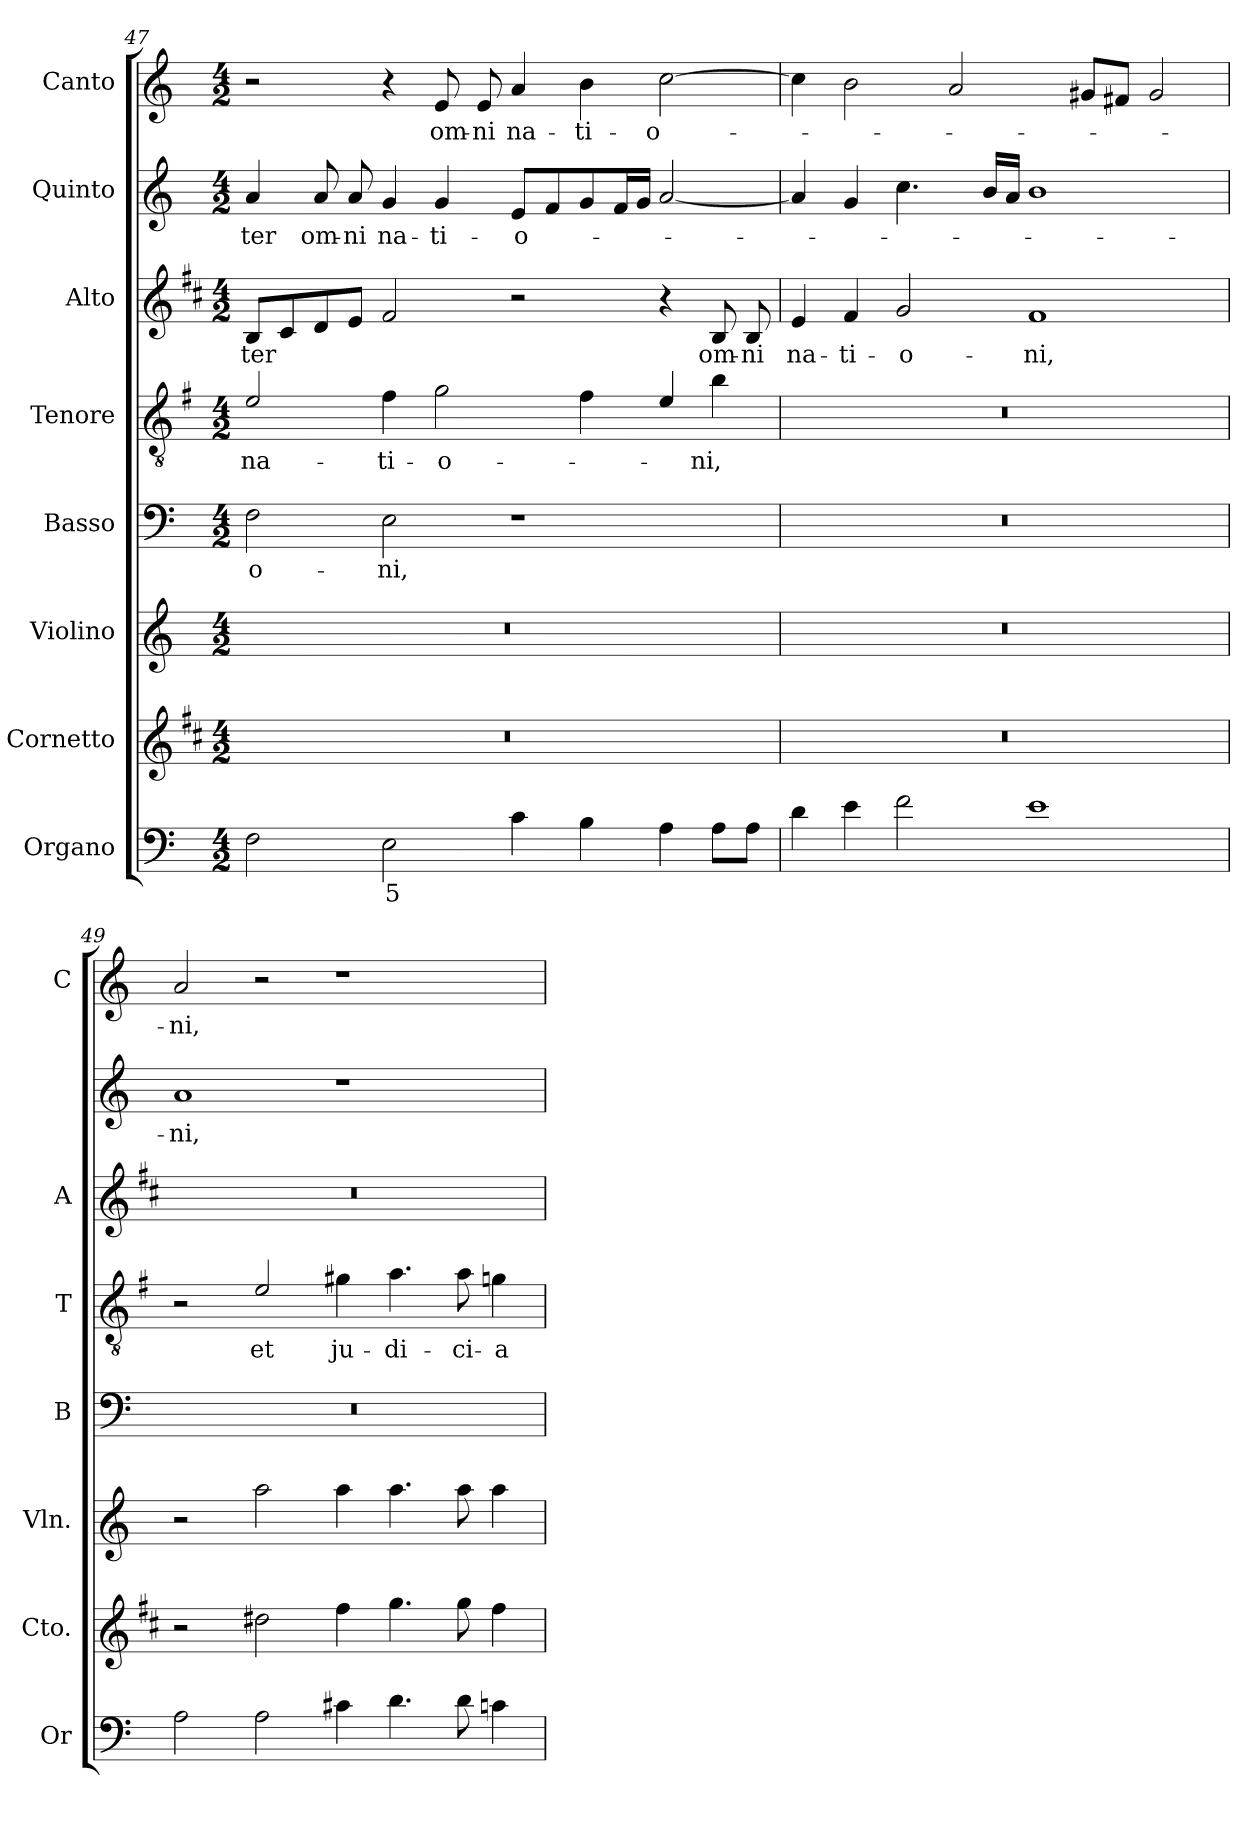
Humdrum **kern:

**kern	**text	**kern	**kern	**kern	**text	**kern	**text	**kern	**text	**kern	**text	**kern	**text
*part8	*part8	*part7	*part6	*part5	*part5	*part4	*part4	*part3	*part3	*part2	*part2	*part1	*part1
*staff8	*staff8	*staff7	*staff6	*staff5	*staff5	*staff4	*staff4	*staff3	*staff3	*staff2	*staff2	*staff1	*staff1
*I"Organo	*	*I"Cornetto	*I"Violino	*I"Basso	*	*I"Tenore	*	*I"Alto	*	*I"Quinto	*	*I"Canto	*
*I'Or	*	*I'Cto.	*I'Vln.	*I'B	*	*I'T	*	*I'A	*	*	*	*I'C	*
*clefF4	*	*clefG2	*clefG2	*clefF4	*	*clefGv2	*	*clefG2	*	*clefG2	*	*clefG2	*
*	*	*ITrd1c2	*	*	*	*ITrd4c7	*	*ITrd1c2	*	*	*	*	*
*k[]	*	*k[]	*k[]	*k[]	*	*k[]	*	*k[]	*	*k[]	*	*k[]	*
*C:	*	*C:	*C:	*C:	*	*C:	*	*C:	*	*C:	*	*C:	*
*M4/2	*	*M4/2	*M4/2	*M4/2	*	*M4/2	*	*M4/2	*	*M4/2	*	*M4/2	*
=47	=47	=47	=47	=47	=47	=47	=47	=47	=47	=47	=47	=47	=47
!	!	!	!	!	!LO:LY:b	!	!LO:LY:b	!	!LO:LY:b	!	!LO:LY:b	!	!
2F\	.	0r	0r	2F\	-o-	2A/	na-	8A/L	-ter	4a/	-ter	2r	.
.	.	.	.	.	.	.	.	8B/	.	.	.	.	.
!	!	!	!	!	!	!	!	!	!	!	!LO:LY:b	!	!
.	.	.	.	.	.	.	.	8c/	.	8a/	om-	.	.
!	!	!	!	!	!	!	!	!	!	!	!LO:LY:b	!	!
.	.	.	.	.	.	.	.	8d/J	.	8a/	-ni	.	.
!	!LO:LY:b	!	!	!	!LO:LY:b	!	!LO:LY:b	!	!	!	!LO:LY:b	!	!
2E\	5	.	.	2E\	-ni,	4B\	-ti-	2e/	.	4g/	na-	4r	.
!	!	!	!	!	!	!	!LO:LY:b	!	!	!	!LO:LY:b	!	!LO:LY:b
.	.	.	.	.	.	2c\	-o-	.	.	4g/	-ti-	8e/	om-
!	!	!	!	!	!	!	!	!	!	!	!	!	!LO:LY:b
.	.	.	.	.	.	.	.	.	.	.	.	8e/	-ni
!	!	!	!	!	!	!	!	!	!	!	!LO:LY:b	!	!LO:LY:b
4c\	.	.	.	1r	.	.	.	2r	.	8e/L	-o-	4a/	na-
.	.	.	.	.	.	.	.	.	.	8f/	.	.	.
!	!	!	!	!	!	!	!	!	!	!	!	!	!LO:LY:b
4B\	.	.	.	.	.	4B\	.	.	.	8g/	.	4b\	-ti-
.	.	.	.	.	.	.	.	.	.	16f/L	.	.	.
.	.	.	.	.	.	.	.	.	.	16g/JJ	.	.	.
!	!	!	!	!	!	!	!	!	!	!	!	!	!LO:LY:b
4A\	.	.	.	.	.	4A/	.	4r	.	[2a/	.	[2cc\	-o-
!	!	!	!	!	!	!	!LO:LY:b	!	!LO:LY:b	!	!	!	!
8A\L	.	.	.	.	.	4e\	-ni,	8A/	om-	.	.	.	.
!	!	!	!	!	!	!	!	!	!LO:LY:b	!	!	!	!
8A\J	.	.	.	.	.	.	.	8A/	-ni	.	.	.	.
=48	=48	=48	=48	=48	=48	=48	=48	=48	=48	=48	=48	=48	=48
!	!	!	!	!	!	!	!	!	!LO:LY:b	!	!	!	!
4d\	.	0r	0r	0r	.	0r	.	4d/	na-	4a/]	.	4cc\]	.
!	!	!	!	!	!	!	!	!	!LO:LY:b	!	!	!	!
4e\	.	.	.	.	.	.	.	4e/	-ti-	4g/	.	2b\	.
!	!	!	!	!	!	!	!	!	!LO:LY:b	!	!	!	!
2f\	.	.	.	.	.	.	.	2f/	-o-	4.cc\	.	.	.
.	.	.	.	.	.	.	.	.	.	.	.	2a/	.
.	.	.	.	.	.	.	.	.	.	16b/LL	.	.	.
.	.	.	.	.	.	.	.	.	.	16a/JJ	.	.	.
!	!	!	!	!	!	!	!	!	!LO:LY:b	!	!	!	!
1e	.	.	.	.	.	.	.	1e	-ni,	1b	.	.	.
.	.	.	.	.	.	.	.	.	.	.	.	8g#X/L	.
.	.	.	.	.	.	.	.	.	.	.	.	8f#X/J	.
.	.	.	.	.	.	.	.	.	.	.	.	2g#/	.
!!LO:PB:g=z
=49	=49	=49	=49	=49	=49	=49	=49	=49	=49	=49	=49	=49	=49
!	!	!	!	!	!	!	!	!	!	!	!LO:LY:b	!	!LO:LY:b
2A\	.	2r	2r	0r	.	2r	.	0r	.	1a	-ni,	2a/	-ni,
!	!	!	!	!	!	!	!LO:LY:b	!	!	!	!	!	!
2A\	.	2cc#X\	2aa\	.	.	2A/	et	.	.	.	.	2r	.
!	!	!	!	!	!	!	!LO:LY:b	!	!	!	!	!	!
4c#X\	.	4ee\	4aa\	.	.	4c#X\	ju-	.	.	1r	.	1r	.
!	!	!	!	!	!	!	!LO:LY:b	!	!	!	!	!	!
4.d\	.	4.ff\	4.aa\	.	.	4.d\	-di-	.	.	.	.	.	.
!	!	!	!	!	!	!	!LO:LY:b	!	!	!	!	!	!
8d\	.	8ff\	8aa\	.	.	8d\	-ci-	.	.	.	.	.	.
!	!	!	!	!	!	!	!LO:LY:b	!	!	!	!	!	!
4cn\	.	4ee\	4aa\	.	.	4cn\	-a	.	.	.	.	.	.
=	=	=	=	=	=	=	=	=	=	=	=	=	=
*-	*-	*-	*-	*-	*-	*-	*-	*-	*-	*-	*-	*-	*-
